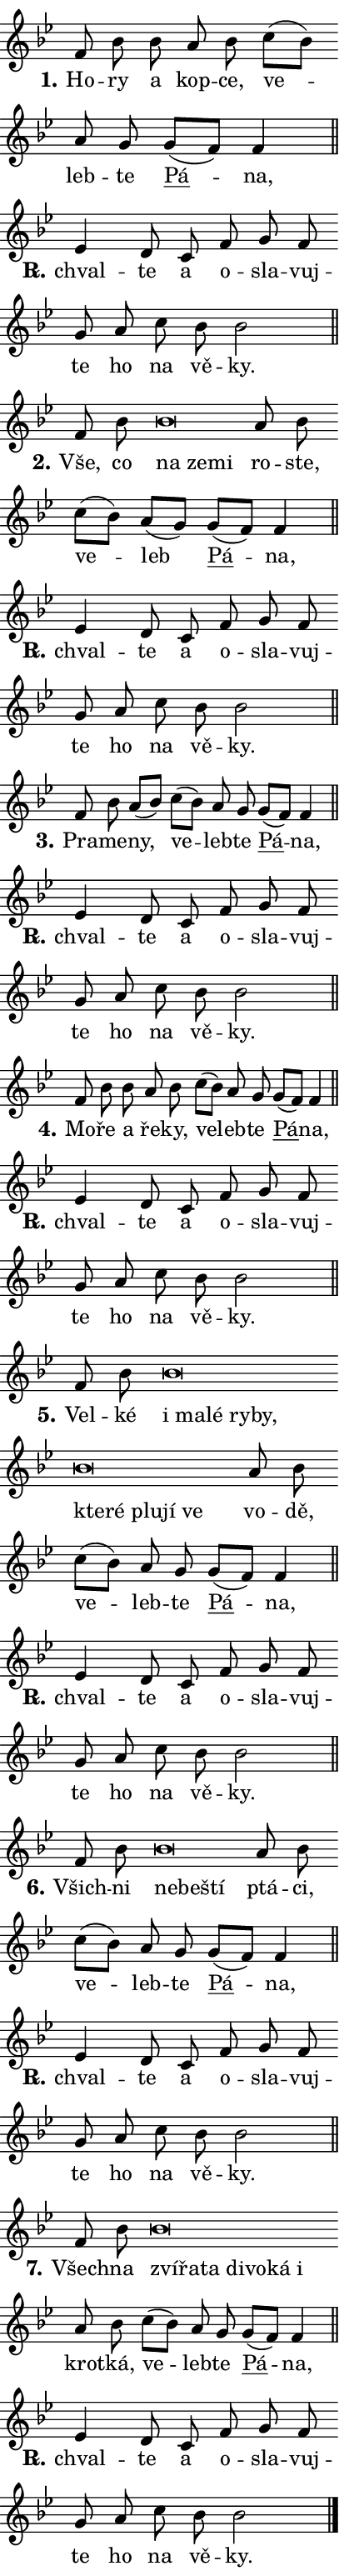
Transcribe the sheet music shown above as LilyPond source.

\version "2.24.0"
\header { tagline = "" }
\paper {
  indent = 0\cm
  top-margin = 0\cm
  right-margin = 0.13\cm % to fit lyric hyphens
  bottom-margin = 0\cm
  left-margin = 0\cm
  paper-width = 7\cm
  page-breaking = #ly:one-page-breaking
  system-system-spacing.basic-distance = #11
  score-system-spacing.basic-distance = #11
  ragged-last = ##f
}


%% Author: Thomas Morley
%% https://lists.gnu.org/archive/html/lilypond-user/2020-05/msg00002.html
#(define (line-position grob)
"Returns position of @var[grob} in current system:
   @code{'start}, if at first time-step
   @code{'end}, if at last time-step
   @code{'middle} otherwise
"
  (let* ((col (ly:item-get-column grob))
         (ln (ly:grob-object col 'left-neighbor))
         (rn (ly:grob-object col 'right-neighbor))
         (col-to-check-left (if (ly:grob? ln) ln col))
         (col-to-check-right (if (ly:grob? rn) rn col))
         (break-dir-left
           (and
             (ly:grob-property col-to-check-left 'non-musical #f)
             (ly:item-break-dir col-to-check-left)))
         (break-dir-right
           (and
             (ly:grob-property col-to-check-right 'non-musical #f)
             (ly:item-break-dir col-to-check-right))))
        (cond ((eqv? 1 break-dir-left) 'start)
              ((eqv? -1 break-dir-right) 'end)
              (else 'middle))))

#(define (tranparent-at-line-position vctor)
  (lambda (grob)
  "Relying on @code{line-position} select the relevant enry from @var{vctor}.
Used to determine transparency,"
    (case (line-position grob)
      ((end) (not (vector-ref vctor 0)))
      ((middle) (not (vector-ref vctor 1)))
      ((start) (not (vector-ref vctor 2))))))

noteHeadBreakVisibility =
#(define-music-function (break-visibility)(vector?)
"Makes @code{NoteHead}s transparent relying on @var{break-visibility}"
#{
  \override NoteHead.transparent =
    #(tranparent-at-line-position break-visibility)
#})

#(define delete-ledgers-for-transparent-note-heads
  (lambda (grob)
    "Reads whether a @code{NoteHead} is transparent.
If so this @code{NoteHead} is removed from @code{'note-heads} from
@var{grob}, which is supposed to be @code{LedgerLineSpanner}.
As a result ledgers are not printed for this @code{NoteHead}"
    (let* ((nhds-array (ly:grob-object grob 'note-heads))
           (nhds-list
             (if (ly:grob-array? nhds-array)
                 (ly:grob-array->list nhds-array)
                 '()))
           ;; Relies on the transparent-property being done before
           ;; Staff.LedgerLineSpanner.after-line-breaking is executed.
           ;; This is fragile ...
           (to-keep
             (remove
               (lambda (nhd)
                 (ly:grob-property nhd 'transparent #f))
               nhds-list)))
      ;; TODO find a better method to iterate over grob-arrays, similiar
      ;; to filter/remove etc for lists
      ;; For now rebuilt from scratch
      (set! (ly:grob-object grob 'note-heads)  '())
      (for-each
        (lambda (nhd)
          (ly:pointer-group-interface::add-grob grob 'note-heads nhd))
        to-keep))))

squashNotes = {
  \override NoteHead.X-extent = #'(-0.2 . 0.2)
  \override NoteHead.Y-extent = #'(-0.75 . 0)
  \override NoteHead.stencil =
    #(lambda (grob)
       (let ((pos (ly:grob-property grob 'staff-position)))
         (begin
           (if (< pos -7) (display "ERROR: Lower brevis then expected\n") (display ""))
           (if (<= pos -6) ly:text-interface::print ly:note-head::print))))
}
unSquashNotes = {
  \revert NoteHead.X-extent
  \revert NoteHead.Y-extent
  \revert NoteHead.stencil
}

hideNotes = \noteHeadBreakVisibility #begin-of-line-visible
unHideNotes = \noteHeadBreakVisibility #all-visible

% work-around for resetting accidentals
% https://lilypond.org/doc/v2.23/Documentation/notation/displaying-rhythms#unmetered-music
cadenzaMeasure = {
  \cadenzaOff
  \partial 1024 s1024
  \cadenzaOn
}

#(define-markup-command (accent layout props text) (markup?)
  "Underline accented syllable"
  (interpret-markup layout props
    #{\markup \override #'(offset . 4.3) \underline { #text }#}))

responsum = \markup \concat {
  "R" \hspace #-1.05 \path #0.1 #'((moveto 0 0.07) (lineto 0.9 0.8)) \hspace #0.05 "."
}

spaceSize = #0.6828661417322834 % exact space size for TeX Gyre Schola

\layout {
  \context {
    \Staff
    \remove "Time_signature_engraver"
    \override LedgerLineSpanner.after-line-breaking = #delete-ledgers-for-transparent-note-heads
  }
  \context {
    \Lyrics {
      \override LyricSpace.minimum-distance = \spaceSize
      \override LyricText.font-name = #"TeX Gyre Schola"
      \override LyricText.font-size = 1
      \override StanzaNumber.font-name = #"TeX Gyre Schola Bold"
      \override StanzaNumber.font-size = 1
    }
  }
  \context {
    \Score 
    \override NoteHead.text =
      #(lambda (grob) 
        (let ((pos (ly:grob-property grob 'staff-position)))
          #{\markup {
            \combine
              \halign #-0.55 \raise #(if (= pos -6) 0 0.5) \override #'(thickness . 2) \draw-line #'(3.2 . 0)
              \musicglyph "noteheads.sM1"
          }#}))
  }
}

% magnetic-lyrics.ily
%
%   written by
%     Jean Abou Samra <jean@abou-samra.fr>
%     Werner Lemberg <wl@gnu.org>
%
%   adapted by
%     Jiri Hon <jiri.hon@gmail.com>
%
% Version 2022-Apr-15

% https://www.mail-archive.com/lilypond-user@gnu.org/msg149350.html

#(define (Left_hyphen_pointer_engraver context)
   "Collect syllable-hyphen-syllable occurrences in lyrics and store
them in properties.  This engraver only looks to the left.  For
example, if the lyrics input is @code{foo -- bar}, it does the
following.

@itemize @bullet
@item
Set the @code{text} property of the @code{LyricHyphen} grob between
@q{foo} and @q{bar} to @code{foo}.

@item
Set the @code{left-hyphen} property of the @code{LyricText} grob with
text @q{foo} to the @code{LyricHyphen} grob between @q{foo} and
@q{bar}.
@end itemize

Use this auxiliary engraver in combination with the
@code{lyric-@/text::@/apply-@/magnetic-@/offset!} hook."
   (let ((hyphen #f)
         (text #f))
     (make-engraver
      (acknowledgers
       ((lyric-syllable-interface engraver grob source-engraver)
        (set! text grob)))
      (end-acknowledgers
       ((lyric-hyphen-interface engraver grob source-engraver)
        ;(when (not (grob::has-interface grob 'lyric-space-interface))
          (set! hyphen grob)));)
      ((stop-translation-timestep engraver)
       (when (and text hyphen)
         (ly:grob-set-object! text 'left-hyphen hyphen))
       (set! text #f)
       (set! hyphen #f)))))

#(define (lyric-text::apply-magnetic-offset! grob)
   "If the space between two syllables is less than the value in
property @code{LyricText@/.details@/.squash-threshold}, move the right
syllable to the left so that it gets concatenated with the left
syllable.

Use this function as a hook for
@code{LyricText@/.after-@/line-@/breaking} if the
@code{Left_@/hyphen_@/pointer_@/engraver} is active."
   (let ((hyphen (ly:grob-object grob 'left-hyphen #f)))
     (when hyphen
       (let ((left-text (ly:spanner-bound hyphen LEFT)))
         (when (grob::has-interface left-text 'lyric-syllable-interface)
           (let* ((common (ly:grob-common-refpoint grob left-text X))
                  (this-x-ext (ly:grob-extent grob common X))
                  (left-x-ext
                   (begin
                     ;; Trigger magnetism for left-text.
                     (ly:grob-property left-text 'after-line-breaking)
                     (ly:grob-extent left-text common X)))
                  ;; `delta` is the gap width between two syllables.
                  (delta (- (interval-start this-x-ext)
                            (interval-end left-x-ext)))
                  (details (ly:grob-property grob 'details))
                  (threshold (assoc-get 'squash-threshold details 0.2)))
             (when (< delta threshold)
               (let* (;; We have to manipulate the input text so that
                      ;; ligatures crossing syllable boundaries are not
                      ;; disabled.  For languages based on the Latin
                      ;; script this is essentially a beautification.
                      ;; However, for non-Western scripts it can be a
                      ;; necessity.
                      (lt (ly:grob-property left-text 'text))
                      (rt (ly:grob-property grob 'text))
                      (is-space (grob::has-interface hyphen 'lyric-space-interface))
                      (space (if is-space " " ""))
                      (extra-delta (if is-space spaceSize 0))
                      ;; Append new syllable.
                      (ltrt-space (if (and (string? lt) (string? rt))
                                (string-append lt space rt)
                                (make-concat-markup (list lt space rt))))
                      ;; Right-align `ltrt` to the right side.
                      (ltrt-space-markup (grob-interpret-markup
                               grob
                               (make-translate-markup
                                (cons (interval-length this-x-ext) 0)
                                (make-right-align-markup ltrt-space)))))
                 (begin
                   ;; Don't print `left-text`.
                   (ly:grob-set-property! left-text 'stencil #f)
                   ;; Set text and stencil (which holds all collected
                   ;; syllables so far) and shift it to the left.
                   (ly:grob-set-property! grob 'text ltrt-space)
                   (ly:grob-set-property! grob 'stencil ltrt-space-markup)
                   (ly:grob-translate-axis! grob (- (- delta extra-delta)) X))))))))))


#(define (lyric-hyphen::displace-bounds-first grob)
   ;; Make very sure this callback isn't triggered too early.
   (let ((left (ly:spanner-bound grob LEFT))
         (right (ly:spanner-bound grob RIGHT)))
     (ly:grob-property left 'after-line-breaking)
     (ly:grob-property right 'after-line-breaking)
     (ly:lyric-hyphen::print grob)))

squashThreshold = #0.4

\layout {
  \context {
    \Lyrics
    \consists #Left_hyphen_pointer_engraver
    \override LyricText.after-line-breaking =
      #lyric-text::apply-magnetic-offset!
    \override LyricHyphen.stencil = #lyric-hyphen::displace-bounds-first
    \override LyricText.details.squash-threshold = \squashThreshold
    \override LyricHyphen.minimum-distance = 0
    \override LyricHyphen.minimum-length = \squashThreshold
  }
}

squashText = \override LyricText.details.squash-threshold = 9999
unSquashText = \override LyricText.details.squash-threshold = \squashThreshold

leftText = \override LyricText.self-alignment-X = #LEFT
unLeftText = \revert LyricText.self-alignment-X

starOffset = #(lambda (grob) 
                (let ((x_offset (ly:self-alignment-interface::aligned-on-x-parent grob)))
                  (if (= x_offset 0) 0 (+ x_offset 1.2))))

star = #(define-music-function (syllable)(string?)
"Append star separator at the end of a syllable"
#{
  \once \override LyricText.X-offset = #starOffset
  \lyricmode { \markup {
    #syllable
    \override #'((font-name . "TeX Gyre Schola Bold")) \hspace #0.2 \lower #0.65 \larger "*"
  } }
#})

starAccent = #(define-music-function (syllable)(string?)
"Append star separator at the end of a syllable and make accent"
#{
  \once \override LyricText.X-offset = #starOffset
  \lyricmode { \markup {
    \accent #syllable
    \override #'((font-name . "TeX Gyre Schola Bold")) \hspace #0.2 \lower #0.65 \larger "*"
  } }
#})

breath = #(define-music-function (syllable)(string?)
"Append breathing indicator at the end of a syllable"
#{
  \lyricmode { \markup { #syllable "+" } }
#})

optionalBreath = #(define-music-function (syllable)(string?)
"Append optional breathing indicator at the end of a syllable"
#{
  \lyricmode { \markup { #syllable "(+)" } }
#})


\score {
    <<
        \new Voice = "melody" { \cadenzaOn \key bes \major \relative { f'8 bes \bar "" bes a8 bes \bar "" c[( bes)] \bar "" a g \bar "" \bar "" g[( f)] f4 \cadenzaMeasure \bar "||" \break } }
        \new Lyrics \lyricsto "melody" { \lyricmode { \set stanza = "1."
Ho -- ry a kop -- ce, ve -- leb -- te \markup \accent Pá -- na, } }
    >>
    \layout {}
}

\score {
    <<
        \new Voice = "melody" { \cadenzaOn \key bes \major \relative { es'4 d8 c \bar "" f g f \bar "" g a \bar "" c bes bes2 \cadenzaMeasure \bar "||" \break } }
        \new Lyrics \lyricsto "melody" { \lyricmode { \set stanza = \responsum
chval -- te a o -- sla -- vuj -- te ho na vě -- ky. } }
    >>
    \layout {}
}

\score {
    <<
        \new Voice = "melody" { \cadenzaOn \key bes \major \relative { f'8 bes \bar "" \squashNotes bes\breve*1/16 \hideNotes \breve*1/16 \breve*1/16 \bar "" \unHideNotes \unSquashNotes a8 bes \bar "" c[( bes)] \bar "" a[( g)] \bar "" \bar "" g[( f)] f4 \cadenzaMeasure \bar "||" \break } }
        \new Lyrics \lyricsto "melody" { \lyricmode { \set stanza = "2."
Vše, co \leftText na \squashText ze -- mi \unLeftText \unSquashText ro -- ste, ve -- leb \markup \accent Pá -- na, } }
    >>
    \layout {}
}

\score {
    <<
        \new Voice = "melody" { \cadenzaOn \key bes \major \relative { es'4 d8 c \bar "" f g f \bar "" g a \bar "" c bes bes2 \cadenzaMeasure \bar "||" \break } }
        \new Lyrics \lyricsto "melody" { \lyricmode { \set stanza = \responsum
chval -- te a o -- sla -- vuj -- te ho na vě -- ky. } }
    >>
    \layout {}
}

\score {
    <<
        \new Voice = "melody" { \cadenzaOn \key bes \major \relative { f'8 bes8 a8[( bes)] \bar "" c[( bes)] \bar "" a g \bar "" \bar "" g[( f)] f4 \cadenzaMeasure \bar "||" \break } }
        \new Lyrics \lyricsto "melody" { \lyricmode { \set stanza = "3."
Pra -- me -- ny, ve -- leb -- te \markup \accent Pá -- na, } }
    >>
    \layout {}
}

\score {
    <<
        \new Voice = "melody" { \cadenzaOn \key bes \major \relative { es'4 d8 c \bar "" f g f \bar "" g a \bar "" c bes bes2 \cadenzaMeasure \bar "||" \break } }
        \new Lyrics \lyricsto "melody" { \lyricmode { \set stanza = \responsum
chval -- te a o -- sla -- vuj -- te ho na vě -- ky. } }
    >>
    \layout {}
}

\score {
    <<
        \new Voice = "melody" { \cadenzaOn \key bes \major \relative { f'8 bes \bar "" bes a8 bes \bar "" c[( bes)] \bar "" a g \bar "" \bar "" g[( f)] f4 \cadenzaMeasure \bar "||" \break } }
        \new Lyrics \lyricsto "melody" { \lyricmode { \set stanza = "4."
Mo -- ře a ře -- ky, ve -- leb -- te \markup \accent Pá -- na, } }
    >>
    \layout {}
}

\score {
    <<
        \new Voice = "melody" { \cadenzaOn \key bes \major \relative { es'4 d8 c \bar "" f g f \bar "" g a \bar "" c bes bes2 \cadenzaMeasure \bar "||" \break } }
        \new Lyrics \lyricsto "melody" { \lyricmode { \set stanza = \responsum
chval -- te a o -- sla -- vuj -- te ho na vě -- ky. } }
    >>
    \layout {}
}

\score {
    <<
        \new Voice = "melody" { \cadenzaOn \key bes \major \relative { f'8 bes \bar "" \squashNotes bes\breve*1/16 \hideNotes \breve*1/16 \bar "" \breve*1/16 \bar "" \breve*1/16 \bar "" \breve*1/16 \bar "" \breve*1/16 \bar "" \breve*1/16 \bar "" \breve*1/16 \bar "" \breve*1/16 \breve*1/16 \bar "" \unHideNotes \unSquashNotes a8 bes \bar "" c[( bes)] \bar "" a g \bar "" \bar "" g[( f)] f4 \cadenzaMeasure \bar "||" \break } }
        \new Lyrics \lyricsto "melody" { \lyricmode { \set stanza = "5."
Vel -- ké \leftText i \squashText ma -- lé ry -- by, kte -- ré plu -- jí ve \unLeftText \unSquashText vo -- dě, ve -- leb -- te \markup \accent Pá -- na, } }
    >>
    \layout {}
}

\score {
    <<
        \new Voice = "melody" { \cadenzaOn \key bes \major \relative { es'4 d8 c \bar "" f g f \bar "" g a \bar "" c bes bes2 \cadenzaMeasure \bar "||" \break } }
        \new Lyrics \lyricsto "melody" { \lyricmode { \set stanza = \responsum
chval -- te a o -- sla -- vuj -- te ho na vě -- ky. } }
    >>
    \layout {}
}

\score {
    <<
        \new Voice = "melody" { \cadenzaOn \key bes \major \relative { f'8 bes \bar "" \squashNotes bes\breve*1/16 \hideNotes \breve*1/16 \breve*1/16 \bar "" \unHideNotes \unSquashNotes a8 bes \bar "" c[( bes)] \bar "" a g \bar "" \bar "" g[( f)] f4 \cadenzaMeasure \bar "||" \break } }
        \new Lyrics \lyricsto "melody" { \lyricmode { \set stanza = "6."
Všich -- ni \leftText ne -- \squashText be -- ští \unLeftText \unSquashText ptá -- ci, ve -- leb -- te \markup \accent Pá -- na, } }
    >>
    \layout {}
}

\score {
    <<
        \new Voice = "melody" { \cadenzaOn \key bes \major \relative { es'4 d8 c \bar "" f g f \bar "" g a \bar "" c bes bes2 \cadenzaMeasure \bar "||" \break } }
        \new Lyrics \lyricsto "melody" { \lyricmode { \set stanza = \responsum
chval -- te a o -- sla -- vuj -- te ho na vě -- ky. } }
    >>
    \layout {}
}

\score {
    <<
        \new Voice = "melody" { \cadenzaOn \key bes \major \relative { f'8 bes \bar "" \squashNotes bes\breve*1/16 \hideNotes \breve*1/16 \bar "" \breve*1/16 \bar "" \breve*1/16 \bar "" \breve*1/16 \bar "" \breve*1/16 \breve*1/16 \bar "" \unHideNotes \unSquashNotes a8 bes \bar "" c[( bes)] \bar "" a g \bar "" \bar "" g[( f)] f4 \cadenzaMeasure \bar "||" \break } }
        \new Lyrics \lyricsto "melody" { \lyricmode { \set stanza = "7."
Všech -- na \leftText zví -- \squashText řa -- ta di -- vo -- ká i \unLeftText \unSquashText kro -- tká, ve -- leb -- te \markup \accent Pá -- na, } }
    >>
    \layout {}
}

\score {
    <<
        \new Voice = "melody" { \cadenzaOn \key bes \major \relative { es'4 d8 c \bar "" f g f \bar "" g a \bar "" c bes bes2 \cadenzaMeasure \bar "||" \break } \bar "|." }
        \new Lyrics \lyricsto "melody" { \lyricmode { \set stanza = \responsum
chval -- te a o -- sla -- vuj -- te ho na vě -- ky. } }
    >>
    \layout {}
}
